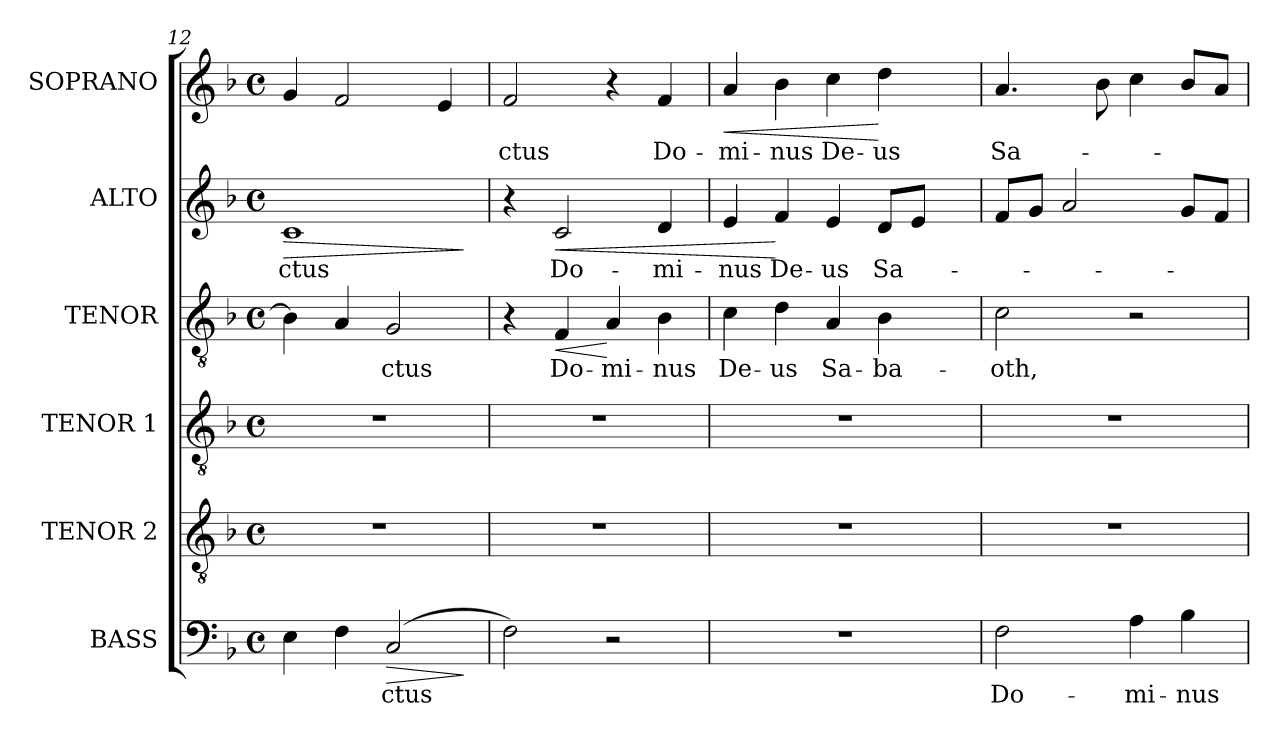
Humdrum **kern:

**kern	**text	**dynam	**kern	**kern	**kern	**text	**dynam	**kern	**text	**dynam	**kern	**text	**dynam
*part6	*part6	*part6	*part5	*part4	*part3	*part3	*part3	*part2	*part2	*part2	*part1	*part1	*part1
*staff6	*staff6	*staff6	*staff5	*staff4	*staff3	*staff3	*staff3	*staff2	*staff2	*staff2	*staff1	*staff1	*staff1
*I"BASS	*	*	*I"TENOR 2	*I"TENOR 1	*I"TENOR	*	*	*I"ALTO	*	*	*I"SOPRANO	*	*
*I'B.	*	*	*I'T2.	*I'T1.	*I'T.	*	*	*I'A.	*	*	*I'S.	*	*
*clefF4	*	*	*clefGv2	*clefGv2	*clefGv2	*	*	*clefG2	*	*	*clefG2	*	*
*	*	*	*ITrd7c12	*ITrd7c12	*ITrd7c12	*	*	*	*	*	*	*	*
*k[b-]	*	*	*k[b-]	*k[b-]	*k[b-]	*	*	*k[b-]	*	*	*k[b-]	*	*
*F:	*	*	*F:	*F:	*F:	*	*	*F:	*	*	*F:	*	*
*M4/4	*	*	*M4/4	*M4/4	*M4/4	*	*	*M4/4	*	*	*M4/4	*	*
*met(c)	*	*	*met(c)	*met(c)	*met(c)	*	*	*met(c)	*	*	*met(c)	*	*
=12	=12	=12	=12	=12	=12	=12	=12	=12	=12	=12	=12	=12	=12
!	!	!	!	!	!	!	!	!	!LO:LY:b:color=#000000	!LO:HP:b	!	!	!
4Ei\	.	.	1r	1r	4BB-i\]	.	.	1ci	-ctus	>	4gi/	.	.
4Fi\	.	.	.	.	4AAi/	.	.	.	.	.	2fi/	.	.
!	!LO:LY:b:color=#000000	!LO:HP:b	!	!	!	!	!	!	!	!	!	!	!
!	!	!	!	!	!	!LO:LY:b:color=#000000	!	!	!	!	!	!	!
(2Ci/	-ctus	>	.	.	2GGi/	-ctus	.	.	.	.	.	.	.
.	.	.	.	.	.	.	.	.	.	.	4ei/	.	.
.	.	]	.	.	.	.	.	.	.	]	.	.	.
=13	=13	=13	=13	=13	=13	=13	=13	=13	=13	=13	=13	=13	=13
!	!	!	!	!	!	!	!	!	!	!	!	!LO:LY:b:color=#000000	!
2Fi\)	.	.	1r	1r	4r	.	.	4r	.	.	2fi/	-ctus	.
!	!	!	!	!	!	!LO:LY:b:color=#000000	!LO:HP:b	!	!	!	!	!	!
!	!	!	!	!	!	!	!	!	!LO:LY:b:color=#000000	!LO:HP:b	!	!	!
.	.	.	.	.	4FFi/	Do-	<	2ci/	Do-	<	.	.	.
!	!	!	!	!	!	!LO:LY:b:color=#000000	!	!	!	!	!	!	!
2r	.	.	.	.	4AAi/	-mi-	[	.	.	.	4r	.	.
!	!	!	!	!	!	!LO:LY:b:color=#000000	!	!	!	!	!	!	!
!	!	!	!	!	!	!	!	!	!LO:LY:b:color=#000000	!	!	!	!
!	!	!	!	!	!	!	!	!	!	!	!	!LO:LY:b:color=#000000	!
.	.	.	.	.	4BB-i\	-nus	.	4di/	-mi-	.	4fi/	Do-	.
=14	=14	=14	=14	=14	=14	=14	=14	=14	=14	=14	=14	=14	=14
!	!	!	!	!	!	!LO:LY:b:color=#000000	!	!	!	!	!	!	!
!	!	!	!	!	!	!	!	!	!LO:LY:b:color=#000000	!	!	!	!
!	!	!	!	!	!	!	!	!	!	!	!	!LO:LY:b:color=#000000	!LO:HP:b
1r	.	.	1r	1r	4Ci\	De-	.	4ei/	-nus	.	4ai/	-mi-	<
!	!	!	!	!	!	!LO:LY:b:color=#000000	!	!	!	!	!	!	!
!	!	!	!	!	!	!	!	!	!LO:LY:b:color=#000000	!	!	!	!
!	!	!	!	!	!	!	!	!	!	!	!	!LO:LY:b:color=#000000	!
.	.	.	.	.	4Di\	-us	.	4fi/	De-	[	4b-i\	-nus	.
!	!	!	!	!	!	!LO:LY:b:color=#000000	!	!	!	!	!	!	!
!	!	!	!	!	!	!	!	!	!LO:LY:b:color=#000000	!	!	!	!
!	!	!	!	!	!	!	!	!	!	!	!	!LO:LY:b:color=#000000	!
.	.	.	.	.	4AAi/	Sa-	.	4ei/	-us	.	4cci\	De-	.
!	!	!	!	!	!	!LO:LY:b:color=#000000	!	!	!	!	!	!	!
!	!	!	!	!	!	!	!	!	!LO:LY:b:color=#000000	!	!	!	!
!	!	!	!	!	!	!	!	!	!	!	!	!LO:LY:b:color=#000000	!
.	.	.	.	.	4BB-i\	-ba-	.	8di/L	Sa-	.	4ddi\	-us	[
.	.	.	.	.	.	.	.	8ei/J	.	.	.	.	.
!!LO:LB:g=z
=15	=15	=15	=15	=15	=15	=15	=15	=15	=15	=15	=15	=15	=15
!	!LO:LY:b:color=#000000	!	!	!	!	!	!	!	!	!	!	!	!
!	!	!	!	!	!	!LO:LY:b:color=#000000	!	!	!	!	!	!	!
!	!	!	!	!	!	!	!	!	!	!	!	!LO:LY:b:color=#000000	!
2Fi\	Do-	.	1r	1r	2Ci\	-oth,	.	8fi/L	.	.	4.ai/	Sa-	.
.	.	.	.	.	.	.	.	8gi/J	.	.	.	.	.
.	.	.	.	.	.	.	.	2ai/	.	.	.	.	.
.	.	.	.	.	.	.	.	.	.	.	8b-i\	.	.
!	!LO:LY:b:color=#000000	!	!	!	!	!	!	!	!	!	!	!	!
4Ai\	-mi-	.	.	.	2r	.	.	.	.	.	4cci\	.	.
!	!LO:LY:b:color=#000000	!	!	!	!	!	!	!	!	!	!	!	!
4B-i\	-nus	.	.	.	.	.	.	8gi/L	.	.	8b-i/L	.	.
.	.	.	.	.	.	.	.	8fi/J	.	.	8ai/J	.	.
=	=	=	=	=	=	=	=	=	=	=	=	=	=
*-	*-	*-	*-	*-	*-	*-	*-	*-	*-	*-	*-	*-	*-
